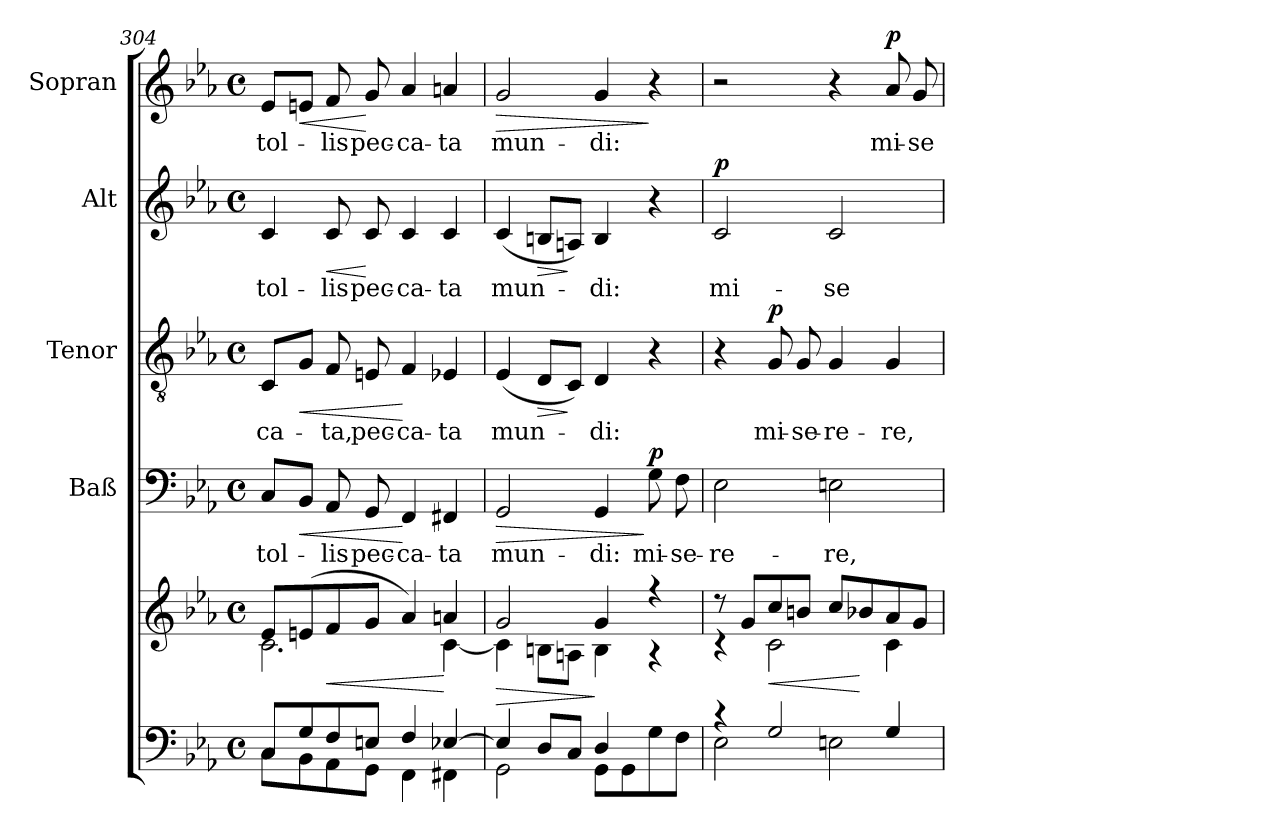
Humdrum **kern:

**kern	**kern	**dynam	**kern	**text	**dynam	**kern	**text	**dynam	**kern	**text	**dynam	**kern	**text	**dynam
*part5	*part5	*part5	*part4	*part4	*part4	*part3	*part3	*part3	*part2	*part2	*part2	*part1	*part1	*part1
*staff6	*staff5	*staff5/6	*staff4	*staff4	*staff4	*staff3	*staff3	*staff3	*staff2	*staff2	*staff2	*staff1	*staff1	*staff1
*	*	*	*I"Baß	*	*	*I"Tenor	*	*	*I"Alt	*	*	*I"Sopran	*	*
*	*	*	*I'Baß	*	*	*I'Ten	*	*	*I'Alt	*	*	*I'Sop	*	*
*clefF4	*clefG2	*	*clefF4	*	*	*clefGv2	*	*	*clefG2	*	*	*clefG2	*	*
*k[b-e-a-]	*k[b-e-a-]	*	*k[b-e-a-]	*	*	*k[b-e-a-]	*	*	*k[b-e-a-]	*	*	*k[b-e-a-]	*	*
*E-:	*E-:	*	*E-:	*	*	*E-:	*	*	*E-:	*	*	*E-:	*	*
*M4/4	*M4/4	*	*M4/4	*	*	*M4/4	*	*	*M4/4	*	*	*M4/4	*	*
*met(c)	*met(c)	*	*met(c)	*	*	*met(c)	*	*	*met(c)	*	*	*met(c)	*	*
=304	=304	=304	=304	=304	=304	=304	=304	=304	=304	=304	=304	=304	=304	=304
*^	*^	*	*	*	*	*	*	*	*	*	*	*	*	*
!	!	!	!	!	!	!LO:LY:b	!	!	!LO:LY:b	!	!	!LO:LY:b	!	!	!LO:LY:b	!
8C/L	8C\L	8e-/L	2.c\	.	8C/L	tol-	.	8C/L	-ca-	.	4c/	tol-	.	8e-/L	tol-	.
!	!	!	!	!	!	!	!LO:HP:b	!	!	!LO:HP:b	!	!	!	!	!	!LO:HP:b
8G/	8BB-\	(<8en/	.	.	8BB-/J	.	<	8G/J	.	<	.	.	.	8en/J	.	<
!	!	!	!	!LO:HP:b	!	!LO:LY:b	!	!	!LO:LY:b	!	!	!LO:LY:b	!LO:HP:b	!	!LO:LY:b	!
8F/	8AA-\	8f/	.	<	8AA-/	-lis	.	8F/	-ta,	.	8c/	-lis	<	8f/	-lis	.
!	!	!	!	!	!	!LO:LY:b	!	!	!LO:LY:b	!	!	!LO:LY:b	!	!	!LO:LY:b	!
8En/J	8GG\J	8g/J	.	.	8GG/	pec-	.	8En/	pec-	.	8c/	pec-	[	8g/	pec-	[
!	!	!	!	!	!	!LO:LY:b	!	!	!LO:LY:b	!	!	!LO:LY:b	!	!	!LO:LY:b	!
4F/	4FF\	4a-/)	.	.	4FF/	-ca-	[	4F/	-ca-	[	4c/	-ca-	.	4a-/	-ca-	.
!	!	!	!	!	!	!LO:LY:b	!	!	!LO:LY:b	!	!	!LO:LY:b	!	!	!LO:LY:b	!
[>4E-X/	4FF#X\	4an/	[<4c\	[	4FF#X/	-ta	.	4E-X/	-ta	.	4c/	-ta	.	4an/	-ta	.
=305	=305	=305	=305	=305	=305	=305	=305	=305	=305	=305	=305	=305	=305	=305	=305	=305
!	!	!	!	!LO:HP:b	!	!LO:LY:b	!LO:HP:b	!	!LO:LY:b	!	!	!LO:LY:b	!	!	!LO:LY:b	!LO:HP:b
4E-/]	2GG\	2g/	4c\]	>	2GG/	mun-	>	(<4E-/	mun-	.	(<4c/	mun-	.	2g/	mun-	>
!	!	!	!	!	!	!	!	!	!	!LO:HP:b	!	!	!LO:HP:b	!	!	!
8D/L	.	.	8Bn\L	.	.	.	.	8D/L	.	>	8Bn/L	.	>	.	.	.
8C/J	.	.	8An\J	.	.	.	.	8C/J)	.	]	8An/J)	.	]	.	.	.
!	!	!	!	!	!	!LO:LY:b	!	!	!LO:LY:b	!	!	!LO:LY:b	!	!	!LO:LY:b	!
4D/	8GG\L	4g/	4B\	]	4GG/	-di:	.	4D/	-di:	.	4B/	-di:	.	4g/	-di:	.
.	8GG\	.	.	.	.	.	.	.	.	.	.	.	.	.	.	.
!	!	!	!	!	!	!LO:LY:b	!LO:DY:n=1:a	!	!	!	!	!	!	!	!	!
4ryy	8G\	4r	4r	.	8G\	mi-	] p	4r	.	.	4r	.	.	4r	.	]
!	!	!	!	!	!	!LO:LY:b	!	!	!	!	!	!	!	!	!	!
.	8F\J	.	.	.	8F\	-se-	.	.	.	.	.	.	.	.	.	.
!!LO:PB:g=z
=306	=306	=306	=306	=306	=306	=306	=306	=306	=306	=306	=306	=306	=306	=306	=306	=306
!	!	!	!	!	!	!LO:LY:b	!	!	!	!	!	!LO:LY:b	!LO:DY:a	!	!	!
4rc	2E-\	8r	4rc	.	2E-\	-re-	.	4r	.	.	2c/	mi-	p	2r	.	.
.	.	8g/L	.	.	.	.	.	.	.	.	.	.	.	.	.	.
!	!	!	!	!LO:HP:b	!	!	!	!	!LO:LY:b	!LO:DY:a	!	!	!	!	!	!
2G/	.	8cc/	2c\	<	.	.	.	8G/	mi-	p	.	.	.	.	.	.
!	!	!	!	!	!	!	!	!	!LO:LY:b	!	!	!	!	!	!	!
.	.	8bn/J	.	.	.	.	.	8G/	-se-	.	.	.	.	.	.	.
!	!	!	!	!	!	!LO:LY:b	!	!	!LO:LY:b	!	!	!LO:LY:b	!	!	!	!
.	2En\	8cc/L	.	.	2En\	-re,	.	4G/	-re-	.	2c/	-se-	.	4r	.	.
.	.	8b-X/	.	[	.	.	.	.	.	.	.	.	.	.	.	.
!	!	!	!	!	!	!	!	!	!LO:LY:b	!	!	!	!	!	!LO:LY:b	!LO:DY:a
4G/	.	8a-/	4c\	.	.	.	.	4G/	-re,	.	.	.	.	8a-/	mi-	p
!	!	!	!	!	!	!	!	!	!	!	!	!	!	!	!LO:LY:b	!
.	.	8g/J	.	.	.	.	.	.	.	.	.	.	.	8g/	-se-	.
*v	*v	*	*	*	*	*	*	*	*	*	*	*	*	*	*	*
*	*v	*v	*	*	*	*	*	*	*	*	*	*	*	*	*
=	=	=	=	=	=	=	=	=	=	=	=	=	=	=
*-	*-	*-	*-	*-	*-	*-	*-	*-	*-	*-	*-	*-	*-	*-
